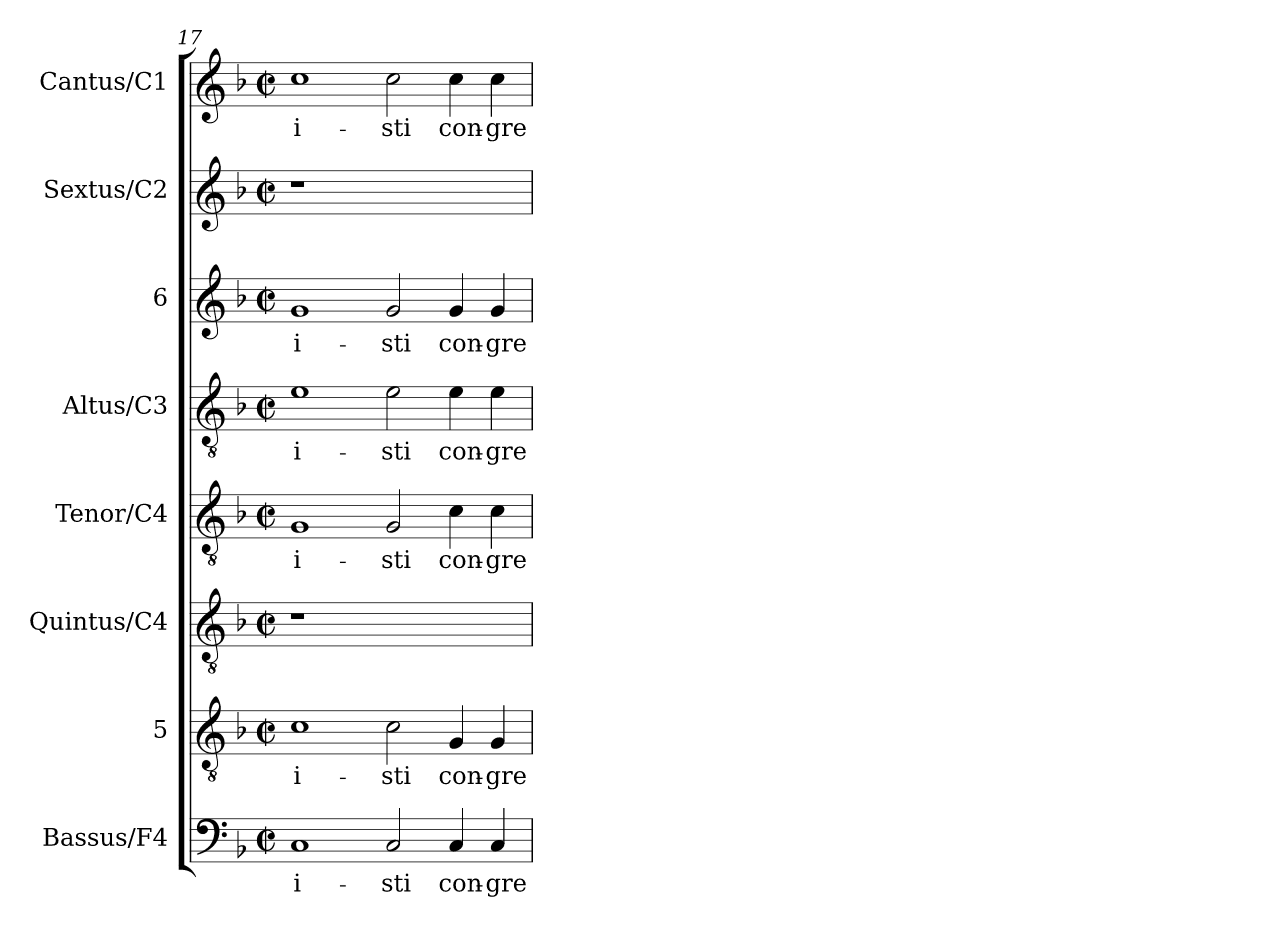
**kern	**text	**kern	**text	**kern	**kern	**text	**kern	**text	**kern	**text	**kern	**kern	**text
*part8	*part8	*part7	*part7	*part6	*part5	*part5	*part4	*part4	*part3	*part3	*part2	*part1	*part1
*staff8	*staff8	*staff7	*staff7	*staff6	*staff5	*staff5	*staff4	*staff4	*staff3	*staff3	*staff2	*staff1	*staff1
*I"Bassus/F4	*	*I"5	*	*I"Quintus/C4	*I"Tenor/C4	*	*I"Altus/C3	*	*I"6	*	*I"Sextus/C2	*I"Cantus/C1	*
*I'B	*	*	*	*	*I'T	*	*I'A	*	*	*	*	*I'C	*
*clefF4	*	*clefGv2	*	*clefGv2	*clefGv2	*	*clefGv2	*	*clefG2	*	*clefG2	*clefG2	*
*k[b-]	*	*k[b-]	*	*k[b-]	*k[b-]	*	*k[b-]	*	*k[b-]	*	*k[b-]	*k[b-]	*
*F:	*	*F:	*	*F:	*F:	*	*F:	*	*F:	*	*F:	*F:	*
*M2/2	*	*M2/2	*	*M2/2	*M2/2	*	*M2/2	*	*M2/2	*	*M2/2	*M2/2	*
*met(c|)	*	*met(c|)	*	*met(c|)	*met(c|)	*	*met(c|)	*	*met(c|)	*	*met(c|)	*met(c|)	*
=17	=17	=17	=17	=17	=17	=17	=17	=17	=17	=17	=17	=17	=17
!	!LO:LY:b:cj	!	!LO:LY:b:cj	!	!	!LO:LY:b:cj	!	!LO:LY:b:cj	!	!LO:LY:b:cj	!	!	!LO:LY:b:cj
1C	i-	1c	i-	1r	1G	i-	1e	i-	1g	i-	1r	1cc	i-
!	!LO:LY:b:cj	!	!LO:LY:b:cj	!	!	!LO:LY:b:cj	!	!LO:LY:b:cj	!	!LO:LY:b:cj	!	!	!LO:LY:b:cj
2C/	-sti	2c\	-sti	1ryy	2G/	-sti	2e\	-sti	2g/	-sti	1ryy	2cc\	-sti
!	!LO:LY:b:cj	!	!LO:LY:b:cj	!	!	!LO:LY:b:cj	!	!LO:LY:b:cj	!	!LO:LY:b:cj	!	!	!LO:LY:b:cj
4C/	con-	4G/	con-	.	4c\	con-	4e\	con-	4g/	con-	.	4cc\	con-
!	!LO:LY:b:cj	!	!LO:LY:b:cj	!	!	!LO:LY:b:cj	!	!LO:LY:b:cj	!	!LO:LY:b:cj	!	!	!LO:LY:b:cj
4C/	-gre-	4G/	-gre-	.	4c\	-gre-	4e\	-gre-	4g/	-gre-	.	4cc\	-gre-
=	=	=	=	=	=	=	=	=	=	=	=	=	=
*-	*-	*-	*-	*-	*-	*-	*-	*-	*-	*-	*-	*-	*-
